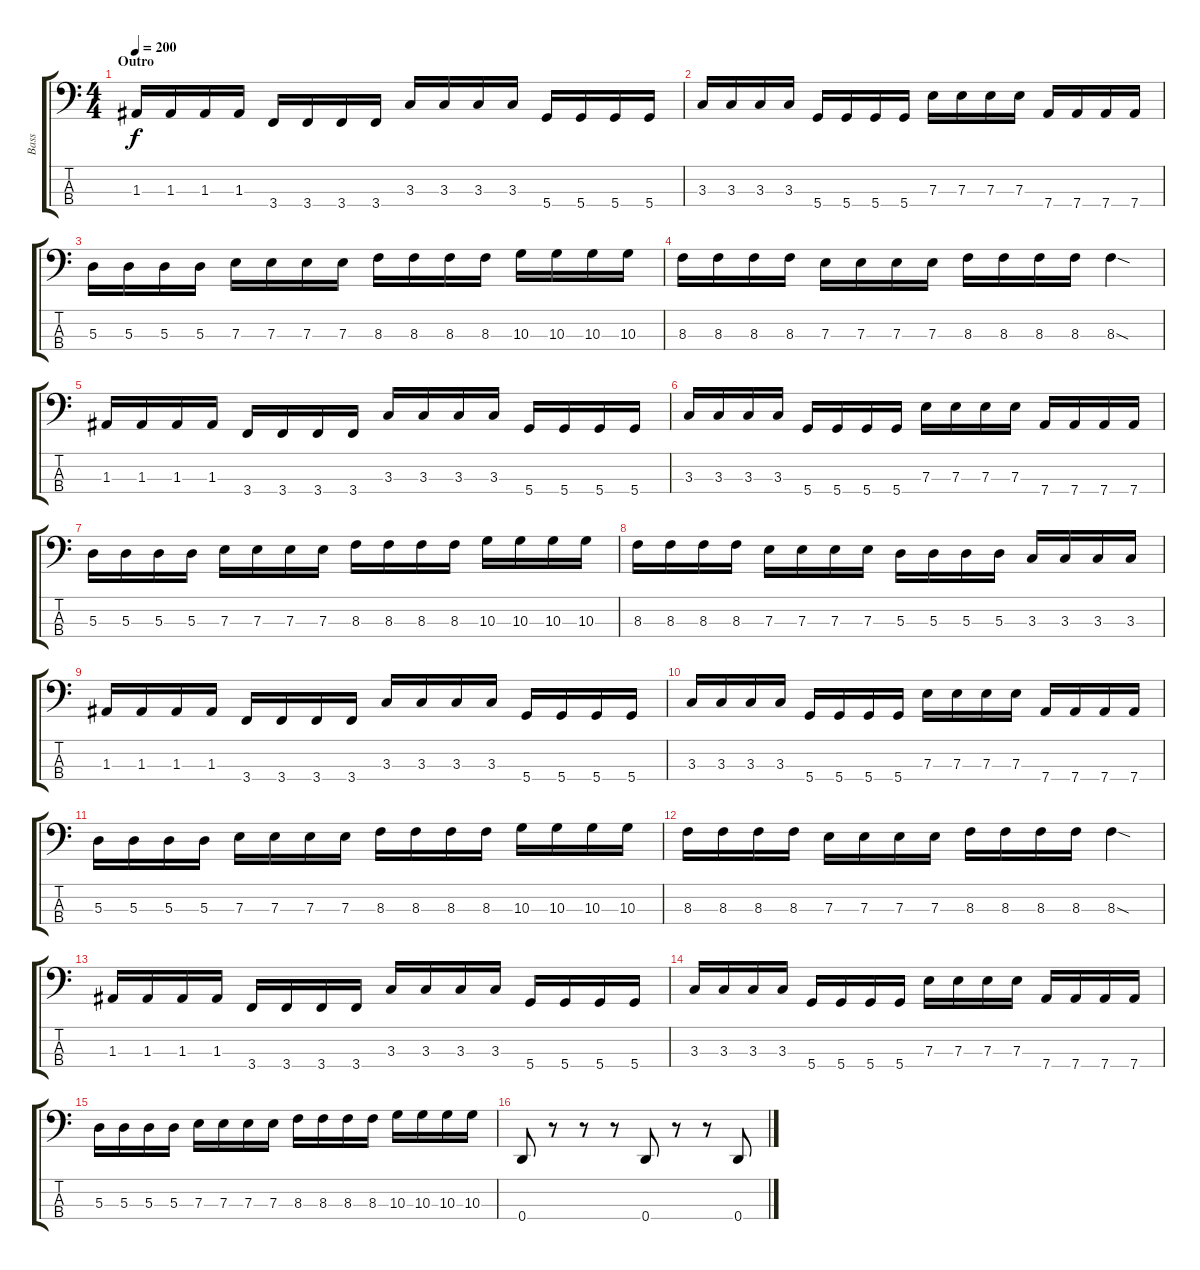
\track ("Bass" "Bass") {instrument electricbasspick}
\staff {score tabs}
\tuning (G2 D2 A1 D1) {hide}
\ts (4 4)
\section ("" "Outro")
\tempo 200
\clef f4
\ks c
1.3.16{dy f} 1.3.16 1.3.16 1.3.16 3.4.16 3.4.16 3.4.16 3.4.16 3.3.16 3.3.16 3.3.16 3.3.16 5.4.16 5.4.16 5.4.16 5.4.16 |
3.3.16 3.3.16 3.3.16 3.3.16 5.4.16 5.4.16 5.4.16 5.4.16 7.3.16 7.3.16 7.3.16 7.3.16 7.4.16 7.4.16 7.4.16 7.4.16 |
5.3.16 5.3.16 5.3.16 5.3.16 7.3.16 7.3.16 7.3.16 7.3.16 8.3.16 8.3.16 8.3.16 8.3.16 10.3.16 10.3.16 10.3.16 10.3.16 |
8.3.16 8.3.16 8.3.16 8.3.16 7.3.16 7.3.16 7.3.16 7.3.16 8.3.16 8.3.16 8.3.16 8.3.16 8.3{sod}.4 |
1.3.16 1.3.16 1.3.16 1.3.16 3.4.16 3.4.16 3.4.16 3.4.16 3.3.16 3.3.16 3.3.16 3.3.16 5.4.16 5.4.16 5.4.16 5.4.16 |
3.3.16 3.3.16 3.3.16 3.3.16 5.4.16 5.4.16 5.4.16 5.4.16 7.3.16 7.3.16 7.3.16 7.3.16 7.4.16 7.4.16 7.4.16 7.4.16 |
5.3.16 5.3.16 5.3.16 5.3.16 7.3.16 7.3.16 7.3.16 7.3.16 8.3.16 8.3.16 8.3.16 8.3.16 10.3.16 10.3.16 10.3.16 10.3.16 |
8.3.16 8.3.16 8.3.16 8.3.16 7.3.16 7.3.16 7.3.16 7.3.16 5.3.16 5.3.16 5.3.16 5.3.16 3.3.16 3.3.16 3.3.16 3.3.16 |
1.3.16 1.3.16 1.3.16 1.3.16 3.4.16 3.4.16 3.4.16 3.4.16 3.3.16 3.3.16 3.3.16 3.3.16 5.4.16 5.4.16 5.4.16 5.4.16 |
3.3.16 3.3.16 3.3.16 3.3.16 5.4.16 5.4.16 5.4.16 5.4.16 7.3.16 7.3.16 7.3.16 7.3.16 7.4.16 7.4.16 7.4.16 7.4.16 |
5.3.16 5.3.16 5.3.16 5.3.16 7.3.16 7.3.16 7.3.16 7.3.16 8.3.16 8.3.16 8.3.16 8.3.16 10.3.16 10.3.16 10.3.16 10.3.16 |
8.3.16 8.3.16 8.3.16 8.3.16 7.3.16 7.3.16 7.3.16 7.3.16 8.3.16 8.3.16 8.3.16 8.3.16 8.3{sod}.4 |
1.3.16 1.3.16 1.3.16 1.3.16 3.4.16 3.4.16 3.4.16 3.4.16 3.3.16 3.3.16 3.3.16 3.3.16 5.4.16 5.4.16 5.4.16 5.4.16 |
3.3.16 3.3.16 3.3.16 3.3.16 5.4.16 5.4.16 5.4.16 5.4.16 7.3.16 7.3.16 7.3.16 7.3.16 7.4.16 7.4.16 7.4.16 7.4.16 |
5.3.16 5.3.16 5.3.16 5.3.16 7.3.16 7.3.16 7.3.16 7.3.16 8.3.16 8.3.16 8.3.16 8.3.16 10.3.16 10.3.16 10.3.16 10.3.16 |
0.4.8 r.8 r.8 r.8 0.4.8 r.8 r.8 0.4.8
